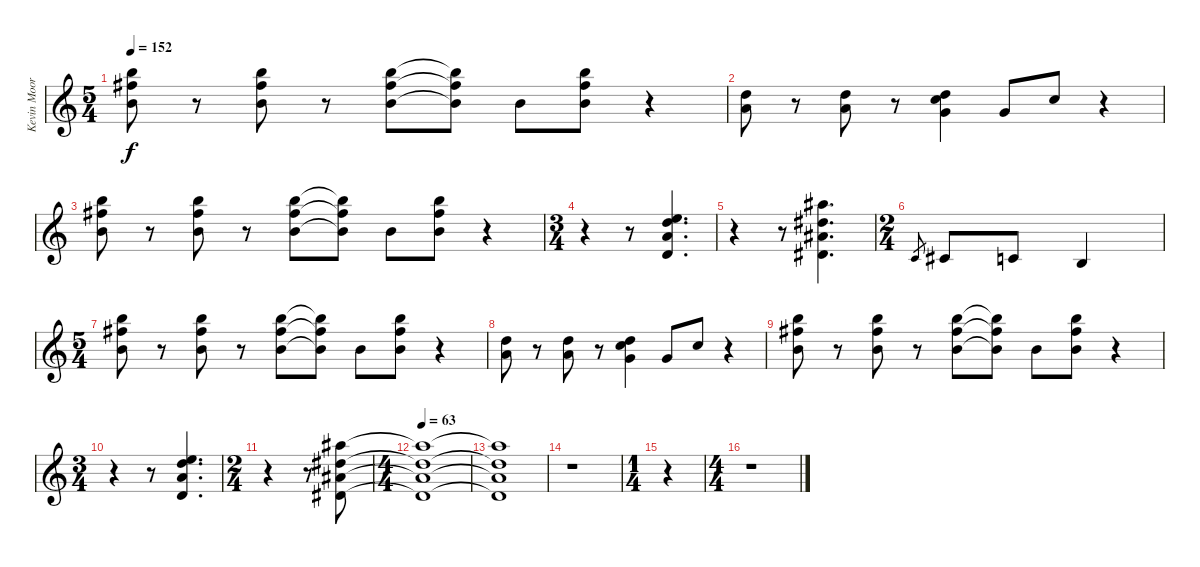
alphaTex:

\track ("Kevin Moore (Keyboard)" "Kevin Moor") {instrument drawbarorgan}
\staff {score}
\tuning (E5 B4 G4 D4 A3 D3) {hide}
\ts (5 4)
\tempo 152
\clef g2
\ks c
(7.1 7.2 4.3).8{dy f volume 11 instrument rockorgan} r.8 (7.1 7.2 4.3).8 r.8 (7.1 7.2 4.3).8 (7.1{t} 7.2{t} 4.3{t}).8 0.2.8 (7.1 7.2 4.3).8 r.4 |
(3.2 2.3).8 r.8 (3.2 2.3).8 r.8 (3.2 5.3 5.4).4 5.4.8 5.3.8 r.4 |
(7.1 7.2 9.4).8 r.8 (7.1 7.2 9.4).8 r.8 (7.1 7.2 9.4).8 (7.1{t} 7.2{t} 9.4{t}).8 0.2.8 (7.1 7.2 9.4).8 r.4 |
\ts (3 4)
r.4 r.8 (0.1 3.2 2.3 0.4).4{d} |
r.4 r.8 (6.1 4.2 3.3 1.4).4{d} |
\ts (2 4)
3.5.8{gr} 4.5.8 3.5.8 2.5.4 |
\ts (5 4)
(7.1 7.2 4.3).8 r.8 (7.1 7.2 4.3).8 r.8 (7.1 7.2 4.3).8 (7.1{t} 7.2{t} 4.3{t}).8 0.2.8 (7.1 7.2 4.3).8 r.4 |
(3.2 2.3).8 r.8 (3.2 2.3).8 r.8 (3.2 5.3 5.4).4 5.4.8 5.3.8 r.4 |
(7.1 7.2 9.4).8 r.8 (7.1 7.2 9.4).8 r.8 (7.1 7.2 9.4).8 (7.1{t} 7.2{t} 9.4{t}).8 0.2.8 (7.1 7.2 9.4).8 r.4 |
\ts (3 4)
r.4 r.8 (0.1 3.2 2.3 0.4).4{d} |
\ts (2 4)
r.4 r.8 (6.1 4.2 3.3 1.4).8 |
\ts (4 4)
\tempo 63
(6.1{t} 4.2{t} 3.3{t} 1.4{t}).1 |
(6.1{t} 4.2{t} 3.3{t} 1.4{t}).1 |
r.1 |
\ts (1 4)
r.4 |
\ts (4 4)
r.1
